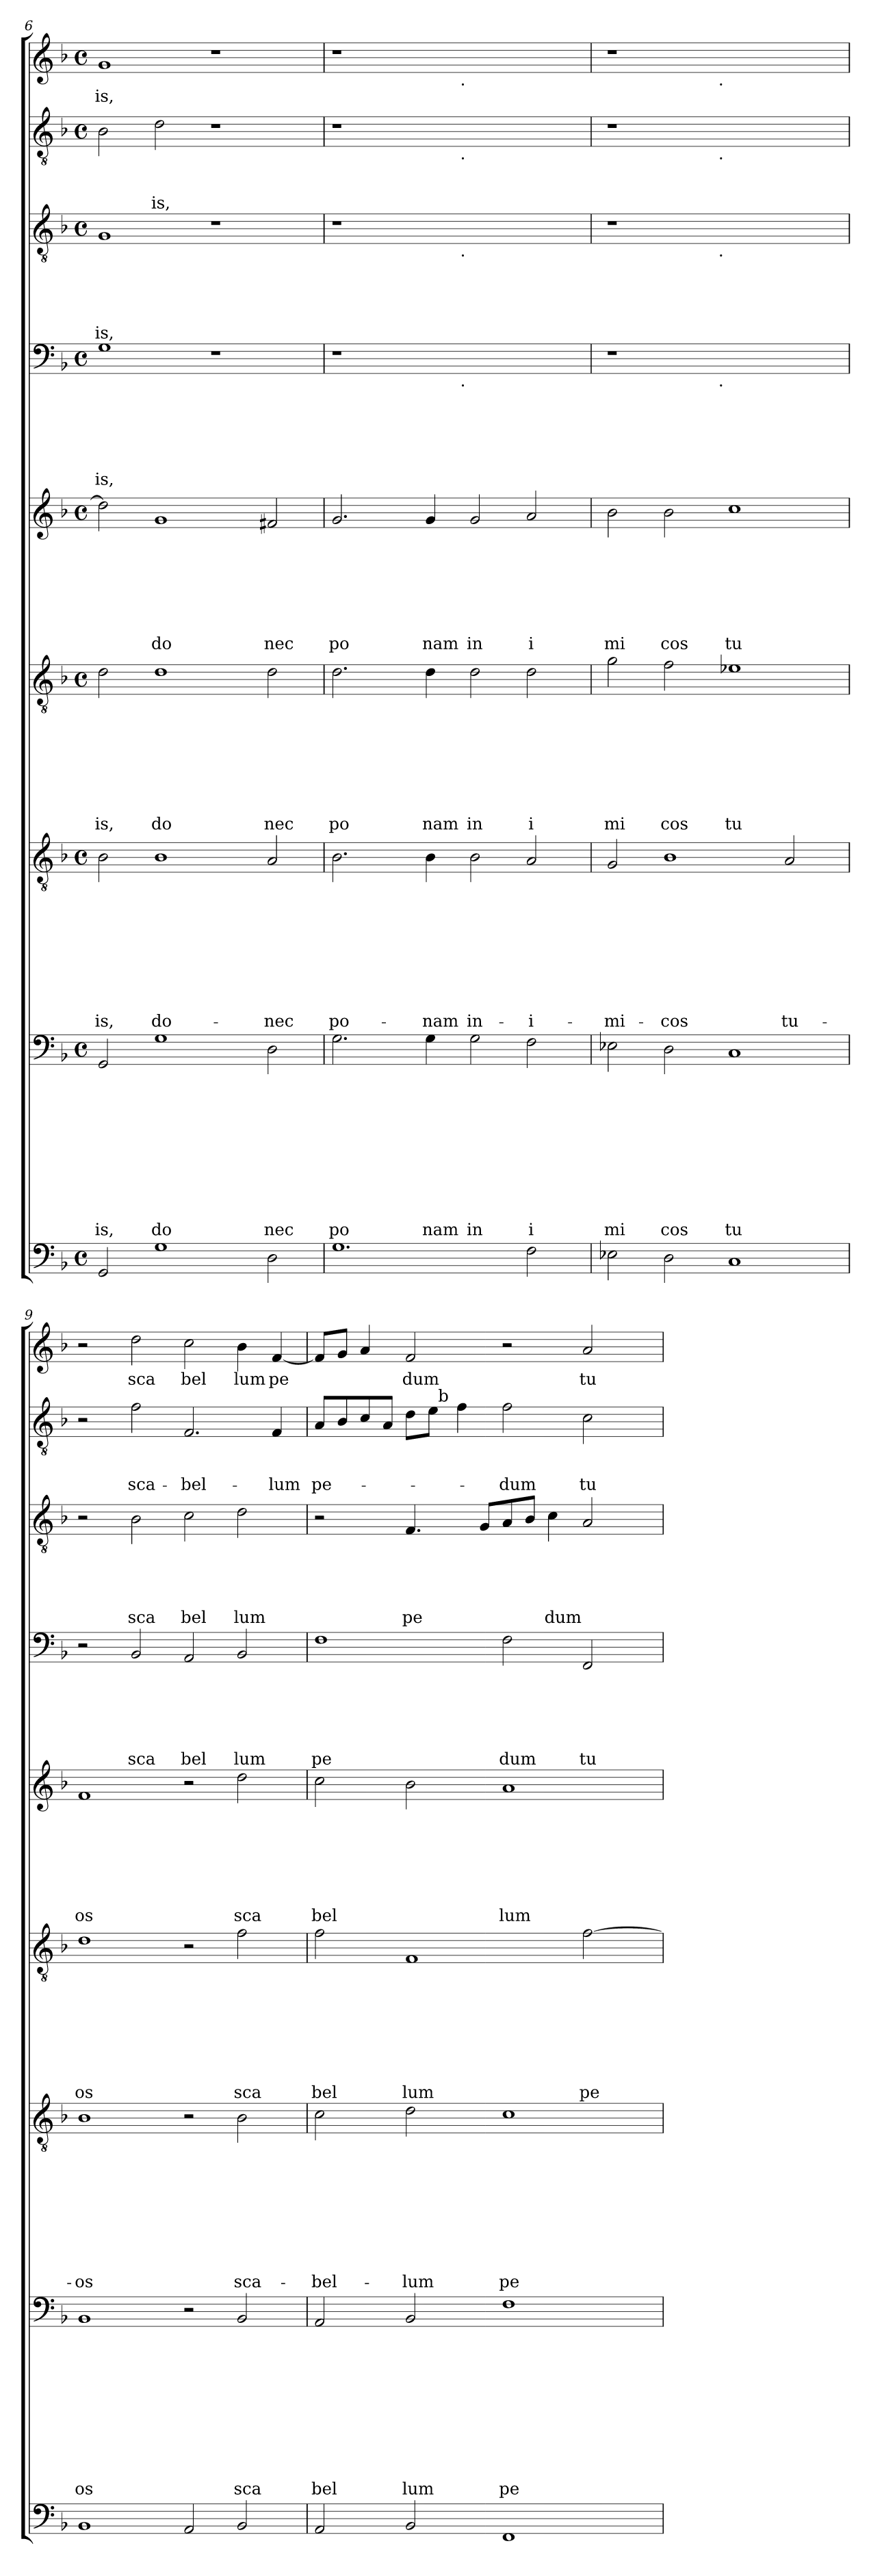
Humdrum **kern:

**kern	**kern	**text	**text	**text	**text	**text	**text	**text	**text	**text	**text	**kern	**text	**text	**text	**text	**text	**text	**text	**text	**text	**kern	**text	**text	**text	**text	**text	**text	**text	**text	**kern	**text	**text	**text	**text	**text	**text	**text	**kern	**text	**text	**text	**text	**text	**text	**kern	**text	**text	**text	**text	**text	**kern	**text	**text	**text	**kern	**text
*part9	*part8	*part8	*part8	*part8	*part8	*part8	*part8	*part8	*part8	*part8	*part8	*part7	*part7	*part7	*part7	*part7	*part7	*part7	*part7	*part7	*part7	*part6	*part6	*part6	*part6	*part6	*part6	*part6	*part6	*part6	*part5	*part5	*part5	*part5	*part5	*part5	*part5	*part5	*part4	*part4	*part4	*part4	*part4	*part4	*part4	*part3	*part3	*part3	*part3	*part3	*part3	*part2	*part2	*part2	*part2	*part1	*part1
*staff9	*staff8	*staff8	*staff8	*staff8	*staff8	*staff8	*staff8	*staff8	*staff8	*staff8	*staff8	*staff7	*staff7	*staff7	*staff7	*staff7	*staff7	*staff7	*staff7	*staff7	*staff7	*staff6	*staff6	*staff6	*staff6	*staff6	*staff6	*staff6	*staff6	*staff6	*staff5	*staff5	*staff5	*staff5	*staff5	*staff5	*staff5	*staff5	*staff4	*staff4	*staff4	*staff4	*staff4	*staff4	*staff4	*staff3	*staff3	*staff3	*staff3	*staff3	*staff3	*staff2	*staff2	*staff2	*staff2	*staff1	*staff1
!!LO:PB:g=z
*clefF4	*clefF4	*	*	*	*	*	*	*	*	*	*	*clefGv2	*	*	*	*	*	*	*	*	*	*clefGv2	*	*	*	*	*	*	*	*	*clefG2	*	*	*	*	*	*	*	*clefF4	*	*	*	*	*	*	*clefGv2	*	*	*	*	*	*clefGv2	*	*	*	*clefG2	*
*	*ITrd-3c-5	*	*	*	*	*	*	*	*	*	*	*ITrd-3c-5	*	*	*	*	*	*	*	*	*	*ITrd-3c-5	*	*	*	*	*	*	*	*	*ITrd-3c-5	*	*	*	*	*	*	*	*ITrd-3c-5	*	*	*	*	*	*	*ITrd-3c-5	*	*	*	*	*	*ITrd-3c-5	*	*	*	*ITrd-3c-5	*
*k[b-]	*k[b-e-]	*	*	*	*	*	*	*	*	*	*	*k[b-e-]	*	*	*	*	*	*	*	*	*	*k[b-e-]	*	*	*	*	*	*	*	*	*k[b-e-]	*	*	*	*	*	*	*	*k[b-e-]	*	*	*	*	*	*	*k[b-e-]	*	*	*	*	*	*k[b-e-]	*	*	*	*k[b-e-]	*
*F:	*B-:	*	*	*	*	*	*	*	*	*	*	*B-:	*	*	*	*	*	*	*	*	*	*B-:	*	*	*	*	*	*	*	*	*B-:	*	*	*	*	*	*	*	*B-:	*	*	*	*	*	*	*B-:	*	*	*	*	*	*B-:	*	*	*	*B-:	*
*M4/4	*M4/4	*	*	*	*	*	*	*	*	*	*	*M4/4	*	*	*	*	*	*	*	*	*	*M4/4	*	*	*	*	*	*	*	*	*M4/4	*	*	*	*	*	*	*	*M4/4	*	*	*	*	*	*	*M4/4	*	*	*	*	*	*M4/4	*	*	*	*M4/4	*
*met(c)	*met(c)	*	*	*	*	*	*	*	*	*	*	*met(c)	*	*	*	*	*	*	*	*	*	*met(c)	*	*	*	*	*	*	*	*	*met(c)	*	*	*	*	*	*	*	*met(c)	*	*	*	*	*	*	*met(c)	*	*	*	*	*	*met(c)	*	*	*	*met(c)	*
=6	=6	=6	=6	=6	=6	=6	=6	=6	=6	=6	=6	=6	=6	=6	=6	=6	=6	=6	=6	=6	=6	=6	=6	=6	=6	=6	=6	=6	=6	=6	=6	=6	=6	=6	=6	=6	=6	=6	=6	=6	=6	=6	=6	=6	=6	=6	=6	=6	=6	=6	=6	=6	=6	=6	=6	=6	=6
!	!	!	!	!	!	!	!	!	!	!	!LO:LY:b	!	!	!	!	!	!	!	!	!	!LO:LY:b	!	!	!	!	!	!	!	!	!LO:LY:b	!	!	!	!	!	!	!	!	!	!	!	!	!	!	!LO:LY:b	!	!	!	!	!	!LO:LY:b	!	!	!	!	!	!LO:LY:b
2GG/	2C/	.	.	.	.	.	.	.	.	.	is,	2e-\	.	.	.	.	.	.	.	.	-is,	2g\	.	.	.	.	.	.	.	-is,	2gg\]	.	.	.	.	.	.	.	1c	.	.	.	.	.	-is,	1c	.	.	.	.	-is,	2e-\	.	.	.	1cc	-is,
!	!	!	!	!	!	!	!	!	!	!	!LO:LY:b	!	!	!	!	!	!	!	!	!	!LO:LY:b	!	!	!	!	!	!	!	!	!LO:LY:b	!	!	!	!	!	!	!	!LO:LY:b	!	!	!	!	!	!	!	!	!	!	!	!	!	!	!	!	!LO:LY:b	!	!
1G	1c	.	.	.	.	.	.	.	.	.	do	1e-	.	.	.	.	.	.	.	.	do-	1g	.	.	.	.	.	.	.	do	1cc	.	.	.	.	.	.	do	.	.	.	.	.	.	.	.	.	.	.	.	.	2g\	.	.	is,	.	.
.	.	.	.	.	.	.	.	.	.	.	.	.	.	.	.	.	.	.	.	.	.	.	.	.	.	.	.	.	.	.	.	.	.	.	.	.	.	.	1r	.	.	.	.	.	.	1r	.	.	.	.	.	1r	.	.	.	1r	.
!	!	!	!	!	!	!	!	!	!	!	!LO:LY:b	!	!	!	!	!	!	!	!	!	!LO:LY:b	!	!	!	!	!	!	!	!	!LO:LY:b	!	!	!	!	!	!	!	!LO:LY:b	!	!	!	!	!	!	!	!	!	!	!	!	!	!	!	!	!	!	!
2D\	2G\	.	.	.	.	.	.	.	.	.	nec	2d/	.	.	.	.	.	.	.	.	-nec	2g\	.	.	.	.	.	.	.	nec	2bn/	.	.	.	.	.	.	nec	.	.	.	.	.	.	.	.	.	.	.	.	.	.	.	.	.	.	.
=7	=7	=7	=7	=7	=7	=7	=7	=7	=7	=7	=7	=7	=7	=7	=7	=7	=7	=7	=7	=7	=7	=7	=7	=7	=7	=7	=7	=7	=7	=7	=7	=7	=7	=7	=7	=7	=7	=7	=7	=7	=7	=7	=7	=7	=7	=7	=7	=7	=7	=7	=7	=7	=7	=7	=7	=7	=7
!	!	!	!	!	!	!	!	!	!	!	!LO:LY:b	!	!	!	!	!	!	!	!	!	!LO:LY:b	!	!	!	!	!	!	!	!	!LO:LY:b	!	!	!	!	!	!	!	!LO:LY:b	!	!	!	!	!	!	!	!	!	!	!	!	!	!	!	!	!	!	!
*	*	*	*	*	*	*	*	*	*	*	*	*	*	*	*	*	*	*	*	*	*	*	*	*	*	*	*	*	*	*	*	*	*	*	*	*	*	*	*^	*	*	*	*	*	*	*^	*	*	*	*	*	*^	*	*	*	*^	*
1.G	2.c\	.	.	.	.	.	.	.	.	.	po	2.e-\	.	.	.	.	.	.	.	.	po-	2.g\	.	.	.	.	.	.	.	po	2.cc/	.	.	.	.	.	.	po	1r	2ryy	.	.	.	.	.	.	1r	2ryy	.	.	.	.	.	1r	2ryy	.	.	.	1r	2ryy	.
.	.	.	.	.	.	.	.	.	.	.	.	.	.	.	.	.	.	.	.	.	.	.	.	.	.	.	.	.	.	.	.	.	.	.	.	.	.	.	.	4...ryy	.	.	.	.	.	.	.	4...ryy	.	.	.	.	.	.	4...ryy	.	.	.	.	4...ryy	.
!	!	!	!	!	!	!	!	!	!	!	!LO:LY:b	!	!	!	!	!	!	!	!	!	!LO:LY:b	!	!	!	!	!	!	!	!	!LO:LY:b	!	!	!	!	!	!	!	!LO:LY:b	!	!	!	!	!	!	!	!	!	!	!	!	!	!	!	!	!	!	!	!	!	!	!
.	4c\	.	.	.	.	.	.	.	.	.	nam	4e-\	.	.	.	.	.	.	.	.	-nam	4g\	.	.	.	.	.	.	.	nam	4cc/	.	.	.	.	.	.	nam	.	.	.	.	.	.	.	.	.	.	.	.	.	.	.	.	.	.	.	.	.	.	.
!	!	!	!	!	!	!	!	!	!	!	!	!	!	!	!	!	!	!	!	!	!	!	!	!	!	!	!	!	!	!	!	!	!	!	!	!	!	!	!	!	!	!	!	!	!	!	!	!	!	!	!	!	!	!	!	!	!	!	!	!LO:TX:b:t=.	!
!	!	!	!	!	!	!	!	!	!	!	!	!	!	!	!	!	!	!	!	!	!	!	!	!	!	!	!	!	!	!	!	!	!	!	!	!	!	!	!	!	!	!	!	!	!	!	!	!	!	!	!	!	!	!	!LO:TX:b:t=.	!	!	!	!	!	!
!	!	!	!	!	!	!	!	!	!	!	!	!	!	!	!	!	!	!	!	!	!	!	!	!	!	!	!	!	!	!	!	!	!	!	!	!	!	!	!	!	!	!	!	!	!	!	!	!LO:TX:b:t=.	!	!	!	!	!	!	!	!	!	!	!	!	!
!	!	!	!	!	!	!	!	!	!	!	!	!	!	!	!	!	!	!	!	!	!	!	!	!	!	!	!	!	!	!	!	!	!	!	!	!	!	!	!	!LO:TX:b:t=.	!	!	!	!	!	!	!	!	!	!	!	!	!	!	!	!	!	!	!	!	!
.	.	.	.	.	.	.	.	.	.	.	.	.	.	.	.	.	.	.	.	.	.	.	.	.	.	.	.	.	.	.	.	.	.	.	.	.	.	.	.	1ryy	.	.	.	.	.	.	.	1ryy	.	.	.	.	.	.	1ryy	.	.	.	.	1ryy	.
!	!	!	!	!	!	!	!	!	!	!	!LO:LY:b	!	!	!	!	!	!	!	!	!	!LO:LY:b	!	!	!	!	!	!	!	!	!LO:LY:b	!	!	!	!	!	!	!	!LO:LY:b	!	!	!	!	!	!	!	!	!	!	!	!	!	!	!	!	!	!	!	!	!	!	!
.	2c\	.	.	.	.	.	.	.	.	.	in	2e-\	.	.	.	.	.	.	.	.	in-	2g\	.	.	.	.	.	.	.	in	2cc/	.	.	.	.	.	.	in	1ryy	.	.	.	.	.	.	.	1ryy	.	.	.	.	.	.	1ryy	.	.	.	.	1ryy	.	.
!	!	!	!	!	!	!	!	!	!	!	!LO:LY:b	!	!	!	!	!	!	!	!	!	!LO:LY:b	!	!	!	!	!	!	!	!	!LO:LY:b	!	!	!	!	!	!	!	!LO:LY:b	!	!	!	!	!	!	!	!	!	!	!	!	!	!	!	!	!	!	!	!	!	!	!
2F>\	2B-\	.	.	.	.	.	.	.	.	.	i	2d/	.	.	.	.	.	.	.	.	-i-	2g\	.	.	.	.	.	.	.	i	2dd/	.	.	.	.	.	.	i	.	.	.	.	.	.	.	.	.	.	.	.	.	.	.	.	.	.	.	.	.	.	.
.	.	.	.	.	.	.	.	.	.	.	.	.	.	.	.	.	.	.	.	.	.	.	.	.	.	.	.	.	.	.	.	.	.	.	.	.	.	.	.	32ryy	.	.	.	.	.	.	.	32ryy	.	.	.	.	.	.	32ryy	.	.	.	.	32ryy	.
=8	=8	=8	=8	=8	=8	=8	=8	=8	=8	=8	=8	=8	=8	=8	=8	=8	=8	=8	=8	=8	=8	=8	=8	=8	=8	=8	=8	=8	=8	=8	=8	=8	=8	=8	=8	=8	=8	=8	=8	=8	=8	=8	=8	=8	=8	=8	=8	=8	=8	=8	=8	=8	=8	=8	=8	=8	=8	=8	=8	=8	=8
!	!	!	!	!	!	!	!	!	!	!	!LO:LY:b	!	!	!	!	!	!	!	!	!	!LO:LY:b	!	!	!	!	!	!	!	!	!LO:LY:b	!	!	!	!	!	!	!	!LO:LY:b	!	!	!	!	!	!	!	!	!	!	!	!	!	!	!	!	!	!	!	!	!	!	!
2E-X\	2A-X\	.	.	.	.	.	.	.	.	.	mi	2c/	.	.	.	.	.	.	.	.	-mi-	2cc\	.	.	.	.	.	.	.	mi	2ee-\	.	.	.	.	.	.	mi	1r	2ryy	.	.	.	.	.	.	1r	2ryy	.	.	.	.	.	1r	2ryy	.	.	.	1r	2ryy	.
!	!	!	!	!	!	!	!	!	!	!	!LO:LY:b	!	!	!	!	!	!	!	!	!	!LO:LY:b	!	!	!	!	!	!	!	!	!LO:LY:b	!	!	!	!	!	!	!	!LO:LY:b	!	!	!	!	!	!	!	!	!	!	!	!	!	!	!	!	!	!	!	!	!	!	!
2D>\	2G\	.	.	.	.	.	.	.	.	.	cos	1e-	.	.	.	.	.	.	.	.	-cos	2b-\	.	.	.	.	.	.	.	cos	2ee-\	.	.	.	.	.	.	cos	.	4...ryy	.	.	.	.	.	.	.	4...ryy	.	.	.	.	.	.	4...ryy	.	.	.	.	4...ryy	.
!	!	!	!	!	!	!	!	!	!	!	!	!	!	!	!	!	!	!	!	!	!	!	!	!	!	!	!	!	!	!	!	!	!	!	!	!	!	!	!	!	!	!	!	!	!	!	!	!	!	!	!	!	!	!	!	!	!	!	!	!LO:TX:b:t=.	!
!	!	!	!	!	!	!	!	!	!	!	!	!	!	!	!	!	!	!	!	!	!	!	!	!	!	!	!	!	!	!	!	!	!	!	!	!	!	!	!	!	!	!	!	!	!	!	!	!	!	!	!	!	!	!	!LO:TX:b:t=.	!	!	!	!	!	!
!	!	!	!	!	!	!	!	!	!	!	!	!	!	!	!	!	!	!	!	!	!	!	!	!	!	!	!	!	!	!	!	!	!	!	!	!	!	!	!	!	!	!	!	!	!	!	!	!LO:TX:b:t=.	!	!	!	!	!	!	!	!	!	!	!	!	!
!	!	!	!	!	!	!	!	!	!	!	!	!	!	!	!	!	!	!	!	!	!	!	!	!	!	!	!	!	!	!	!	!	!	!	!	!	!	!	!	!LO:TX:b:t=.	!	!	!	!	!	!	!	!	!	!	!	!	!	!	!	!	!	!	!	!	!
.	.	.	.	.	.	.	.	.	.	.	.	.	.	.	.	.	.	.	.	.	.	.	.	.	.	.	.	.	.	.	.	.	.	.	.	.	.	.	.	1ryy	.	.	.	.	.	.	.	1ryy	.	.	.	.	.	.	1ryy	.	.	.	.	1ryy	.
!	!	!	!	!	!	!	!	!	!	!	!LO:LY:b	!	!	!	!	!	!	!	!	!	!	!	!	!	!	!	!	!	!	!LO:LY:b	!	!	!	!	!	!	!	!LO:LY:b	!	!	!	!	!	!	!	!	!	!	!	!	!	!	!	!	!	!	!	!	!	!	!
1C	1F	.	.	.	.	.	.	.	.	.	tu	.	.	.	.	.	.	.	.	.	.	1a-X	.	.	.	.	.	.	.	tu	1ff	.	.	.	.	.	.	tu	1ryy	.	.	.	.	.	.	.	1ryy	.	.	.	.	.	.	1ryy	.	.	.	.	1ryy	.	.
!	!	!	!	!	!	!	!	!	!	!	!	!	!	!	!	!	!	!	!	!	!LO:LY:b	!	!	!	!	!	!	!	!	!	!	!	!	!	!	!	!	!	!	!	!	!	!	!	!	!	!	!	!	!	!	!	!	!	!	!	!	!	!	!	!
.	.	.	.	.	.	.	.	.	.	.	.	2d/	.	.	.	.	.	.	.	.	tu-	.	.	.	.	.	.	.	.	.	.	.	.	.	.	.	.	.	.	.	.	.	.	.	.	.	.	.	.	.	.	.	.	.	.	.	.	.	.	.	.
.	.	.	.	.	.	.	.	.	.	.	.	.	.	.	.	.	.	.	.	.	.	.	.	.	.	.	.	.	.	.	.	.	.	.	.	.	.	.	.	32ryy	.	.	.	.	.	.	.	32ryy	.	.	.	.	.	.	32ryy	.	.	.	.	32ryy	.
=9	=9	=9	=9	=9	=9	=9	=9	=9	=9	=9	=9	=9	=9	=9	=9	=9	=9	=9	=9	=9	=9	=9	=9	=9	=9	=9	=9	=9	=9	=9	=9	=9	=9	=9	=9	=9	=9	=9	=9	=9	=9	=9	=9	=9	=9	=9	=9	=9	=9	=9	=9	=9	=9	=9	=9	=9	=9	=9	=9	=9	=9
!	!	!	!	!	!	!	!	!	!	!	!LO:LY:b	!	!	!	!	!	!	!	!	!	!LO:LY:b	!	!	!	!	!	!	!	!	!LO:LY:b	!	!	!	!	!	!	!	!LO:LY:b	!	!	!	!	!	!	!	!	!	!	!	!	!	!	!	!	!	!	!	!	!	!	!
*	*	*	*	*	*	*	*	*	*	*	*	*	*	*	*	*	*	*	*	*	*	*	*	*	*	*	*	*	*	*	*	*	*	*	*	*	*	*	*v	*v	*	*	*	*	*	*	*	*	*	*	*	*	*	*v	*v	*	*	*	*v	*v	*
*	*	*	*	*	*	*	*	*	*	*	*	*	*	*	*	*	*	*	*	*	*	*	*	*	*	*	*	*	*	*	*	*	*	*	*	*	*	*	*	*	*	*	*	*	*	*v	*v	*	*	*	*	*	*	*	*	*	*	*
1BB-	1E-	.	.	.	.	.	.	.	.	.	os	1e-	.	.	.	.	.	.	.	.	-os	1g	.	.	.	.	.	.	.	os	1b-	.	.	.	.	.	.	os	2r	.	.	.	.	.	.	2r	.	.	.	.	.	2r	.	.	.	2r	.
!	!	!	!	!	!	!	!	!	!	!	!	!	!	!	!	!	!	!	!	!	!	!	!	!	!	!	!	!	!	!	!	!	!	!	!	!	!	!	!	!	!	!	!	!	!LO:LY:b	!	!	!	!	!	!LO:LY:b	!	!	!	!LO:LY:b	!	!LO:LY:b
.	.	.	.	.	.	.	.	.	.	.	.	.	.	.	.	.	.	.	.	.	.	.	.	.	.	.	.	.	.	.	.	.	.	.	.	.	.	.	2E-/	.	.	.	.	.	sca	2e-\	.	.	.	.	sca	2b-\	.	.	sca-	2gg\	sca
!	!	!	!	!	!	!	!	!	!	!	!	!	!	!	!	!	!	!	!	!	!	!	!	!	!	!	!	!	!	!	!	!	!	!	!	!	!	!	!	!	!	!	!	!	!LO:LY:b	!	!	!	!	!	!LO:LY:b	!	!	!	!LO:LY:b	!	!LO:LY:b
2AA</	2r	.	.	.	.	.	.	.	.	.	.	2r	.	.	.	.	.	.	.	.	.	2r	.	.	.	.	.	.	.	.	2r	.	.	.	.	.	.	.	2D/	.	.	.	.	.	bel	2f\	.	.	.	.	bel	2.B-/	.	.	-bel-	2ff\	bel
!	!	!	!	!	!	!	!	!	!	!	!LO:LY:b	!	!	!	!	!	!	!	!	!	!LO:LY:b	!	!	!	!	!	!	!	!	!LO:LY:b	!	!	!	!	!	!	!	!LO:LY:b	!	!	!	!	!	!	!LO:LY:b	!	!	!	!	!	!LO:LY:b	!	!	!	!	!	!LO:LY:b
2BB-/	2E-/	.	.	.	.	.	.	.	.	.	sca	2e-\	.	.	.	.	.	.	.	.	sca-	2b-\	.	.	.	.	.	.	.	sca	2gg\	.	.	.	.	.	.	sca	2E-/	.	.	.	.	.	lum	2g\	.	.	.	.	lum	.	.	.	.	4ee-\	lum
!	!	!	!	!	!	!	!	!	!	!	!	!	!	!	!	!	!	!	!	!	!	!	!	!	!	!	!	!	!	!	!	!	!	!	!	!	!	!	!	!	!	!	!	!	!	!	!	!	!	!	!	!	!	!	!LO:LY:b	!	!LO:LY:b
.	.	.	.	.	.	.	.	.	.	.	.	.	.	.	.	.	.	.	.	.	.	.	.	.	.	.	.	.	.	.	.	.	.	.	.	.	.	.	.	.	.	.	.	.	.	.	.	.	.	.	.	4B-/	.	.	-lum	[<4b-/	pe
=10	=10	=10	=10	=10	=10	=10	=10	=10	=10	=10	=10	=10	=10	=10	=10	=10	=10	=10	=10	=10	=10	=10	=10	=10	=10	=10	=10	=10	=10	=10	=10	=10	=10	=10	=10	=10	=10	=10	=10	=10	=10	=10	=10	=10	=10	=10	=10	=10	=10	=10	=10	=10	=10	=10	=10	=10	=10
!	!	!	!	!	!	!	!	!	!	!	!LO:LY:b	!	!	!	!	!	!	!	!	!	!LO:LY:b	!	!	!	!	!	!	!	!	!LO:LY:b	!	!	!	!	!	!	!	!LO:LY:b	!	!	!	!	!	!	!LO:LY:b	!	!	!	!	!	!	!	!	!	!LO:LY:b	!	!
*	*	*	*	*	*	*	*	*	*	*	*	*	*	*	*	*	*	*	*	*	*	*	*	*	*	*	*	*	*	*	*	*	*	*	*	*	*	*	*	*	*	*	*	*	*	*	*	*	*	*	*	*^	*	*	*	*	*
2AA</	2D/	.	.	.	.	.	.	.	.	.	bel	2f\	.	.	.	.	.	.	.	.	-bel-	2b-\	.	.	.	.	.	.	.	bel	2ff\	.	.	.	.	.	.	bel	1B-	.	.	.	.	.	pe	2r	.	.	.	.	.	8d/L	2ryy	.	.	pe-	8b-/L]	.
.	.	.	.	.	.	.	.	.	.	.	.	.	.	.	.	.	.	.	.	.	.	.	.	.	.	.	.	.	.	.	.	.	.	.	.	.	.	.	.	.	.	.	.	.	.	.	.	.	.	.	.	8e-/	.	.	.	.	8cc/J	.
.	.	.	.	.	.	.	.	.	.	.	.	.	.	.	.	.	.	.	.	.	.	.	.	.	.	.	.	.	.	.	.	.	.	.	.	.	.	.	.	.	.	.	.	.	.	.	.	.	.	.	.	8f/	.	.	.	.	4dd/	.
.	.	.	.	.	.	.	.	.	.	.	.	.	.	.	.	.	.	.	.	.	.	.	.	.	.	.	.	.	.	.	.	.	.	.	.	.	.	.	.	.	.	.	.	.	.	.	.	.	.	.	.	8d/J	.	.	.	.	.	.
!	!	!	!	!	!	!	!	!	!	!	!LO:LY:b	!	!	!	!	!	!	!	!	!	!LO:LY:b	!	!	!	!	!	!	!	!	!LO:LY:b	!	!	!	!	!	!	!	!	!	!	!	!	!	!	!	!	!	!	!	!	!LO:LY:b	!	!	!	!	!	!	!LO:LY:b
2BB-/	2E-/	.	.	.	.	.	.	.	.	.	lum	2g\	.	.	.	.	.	.	.	.	-lum	1B-	.	.	.	.	.	.	.	lum	2ee-\	.	.	.	.	.	.	.	.	.	.	.	.	.	.	4.B-/	.	.	.	.	pe	8g\L	8ryy	.	.	.	2b-/	dum
.	.	.	.	.	.	.	.	.	.	.	.	.	.	.	.	.	.	.	.	.	.	.	.	.	.	.	.	.	.	.	.	.	.	.	.	.	.	.	.	.	.	.	.	.	.	.	.	.	.	.	.	8a\J	32ryy	.	.	.	.	.
!	!	!	!	!	!	!	!	!	!	!	!	!	!	!	!	!	!	!	!	!	!	!	!	!	!	!	!	!	!	!	!	!	!	!	!	!	!	!	!	!	!	!	!	!	!	!	!	!	!	!	!	!	!LO:TX:a:t=b	!	!	!	!	!
.	.	.	.	.	.	.	.	.	.	.	.	.	.	.	.	.	.	.	.	.	.	.	.	.	.	.	.	.	.	.	.	.	.	.	.	.	.	.	.	.	.	.	.	.	.	.	.	.	.	.	.	.	1ryy	.	.	.	.	.
.	.	.	.	.	.	.	.	.	.	.	.	.	.	.	.	.	.	.	.	.	.	.	.	.	.	.	.	.	.	.	.	.	.	.	.	.	.	.	.	.	.	.	.	.	.	.	.	.	.	.	.	4b-\	.	.	.	.	.	.
.	.	.	.	.	.	.	.	.	.	.	.	.	.	.	.	.	.	.	.	.	.	.	.	.	.	.	.	.	.	.	.	.	.	.	.	.	.	.	.	.	.	.	.	.	.	8c/L	.	.	.	.	.	.	.	.	.	.	.	.
!	!	!	!	!	!	!	!	!	!	!	!LO:LY:b	!	!	!	!	!	!	!	!	!	!LO:LY:b	!	!	!	!	!	!	!	!	!	!	!	!	!	!	!	!	!LO:LY:b	!	!	!	!	!	!	!LO:LY:b	!	!	!	!	!	!	!	!	!	!	!LO:LY:b	!	!
1FF	1B-	.	.	.	.	.	.	.	.	.	pe	1f	.	.	.	.	.	.	.	.	pe-	.	.	.	.	.	.	.	.	.	1dd	.	.	.	.	.	.	lum	2B-\	.	.	.	.	.	dum	8d/	.	.	.	.	.	2b-\	.	.	.	-dum	2r	.
.	.	.	.	.	.	.	.	.	.	.	.	.	.	.	.	.	.	.	.	.	.	.	.	.	.	.	.	.	.	.	.	.	.	.	.	.	.	.	.	.	.	.	.	.	.	8e-/J	.	.	.	.	.	.	.	.	.	.	.	.
!	!	!	!	!	!	!	!	!	!	!	!	!	!	!	!	!	!	!	!	!	!	!	!	!	!	!	!	!	!	!	!	!	!	!	!	!	!	!	!	!	!	!	!	!	!	!	!	!	!	!	!LO:LY:b	!	!	!	!	!	!	!
.	.	.	.	.	.	.	.	.	.	.	.	.	.	.	.	.	.	.	.	.	.	.	.	.	.	.	.	.	.	.	.	.	.	.	.	.	.	.	.	.	.	.	.	.	.	4f\	.	.	.	.	dum	.	.	.	.	.	.	.
!	!	!	!	!	!	!	!	!	!	!	!	!	!	!	!	!	!	!	!	!	!	!	!	!	!	!	!	!	!	!LO:LY:b	!	!	!	!	!	!	!	!	!	!	!	!	!	!	!LO:LY:b	!	!	!	!	!	!	!	!	!	!	!LO:LY:b	!	!LO:LY:b
.	.	.	.	.	.	.	.	.	.	.	.	.	.	.	.	.	.	.	.	.	.	[>2b-\	.	.	.	.	.	.	.	pe	.	.	.	.	.	.	.	.	2BB-/	.	.	.	.	.	tu	2d/	.	.	.	.	.	2f\	.	.	.	tu-	2dd/	tu
.	.	.	.	.	.	.	.	.	.	.	.	.	.	.	.	.	.	.	.	.	.	.	.	.	.	.	.	.	.	.	.	.	.	.	.	.	.	.	.	.	.	.	.	.	.	.	.	.	.	.	.	.	4ryy	.	.	.	.	.
.	.	.	.	.	.	.	.	.	.	.	.	.	.	.	.	.	.	.	.	.	.	.	.	.	.	.	.	.	.	.	.	.	.	.	.	.	.	.	.	.	.	.	.	.	.	.	.	.	.	.	.	.	16.ryy	.	.	.	.	.
*	*	*	*	*	*	*	*	*	*	*	*	*	*	*	*	*	*	*	*	*	*	*	*	*	*	*	*	*	*	*	*	*	*	*	*	*	*	*	*	*	*	*	*	*	*	*	*	*	*	*	*	*v	*v	*	*	*	*	*
=	=	=	=	=	=	=	=	=	=	=	=	=	=	=	=	=	=	=	=	=	=	=	=	=	=	=	=	=	=	=	=	=	=	=	=	=	=	=	=	=	=	=	=	=	=	=	=	=	=	=	=	=	=	=	=	=	=
*-	*-	*-	*-	*-	*-	*-	*-	*-	*-	*-	*-	*-	*-	*-	*-	*-	*-	*-	*-	*-	*-	*-	*-	*-	*-	*-	*-	*-	*-	*-	*-	*-	*-	*-	*-	*-	*-	*-	*-	*-	*-	*-	*-	*-	*-	*-	*-	*-	*-	*-	*-	*-	*-	*-	*-	*-	*-
